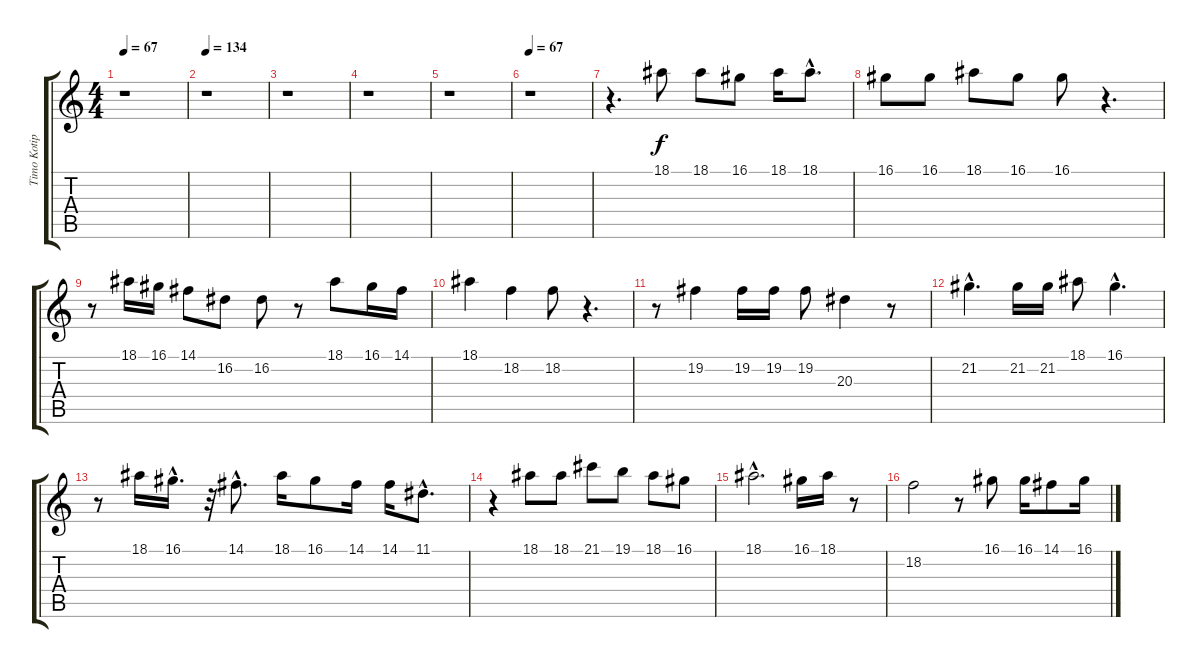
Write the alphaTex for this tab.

\track ("Timo Kotipelto" "Timo Kotip") {instrument lead3calliope}
\staff {score tabs}
\tuning (E4 B3 G3 D3 A2 E2) {hide}
\ts (4 4)
\tempo 67
\clef g2
\ks c
r.1{dy f} |
\tempo 134
r.1 |
r.1 |
r.1 |
r.1 |
\tempo 67
r.1 |
r.4{d} 18.1.8 18.1.8 16.1.8 18.1.16 18.1{hac}.8{d} |
16.1.8 16.1.8 18.1.8 16.1.8 16.1.8 r.4{d} |
r.8 18.1.16 16.1.16 14.1.8 16.2.8 16.2.8 r.8 18.1.8 16.1.16 14.1.16 |
18.1.4 18.2.4 18.2.8 r.4{d} |
r.8 19.2.4 19.2.16 19.2.16 19.2.8 20.3.4 r.8 |
21.2{hac}.4{d} 21.2.16 21.2.16 18.1.8 16.1{hac}.4{d} |
r.8 18.1.16 16.1{hac}.16{d} r.32 14.1{hac}.8{d} 18.1.16 16.1.8 14.1.16 14.1.16 11.1{hac}.8{d} |
r.4 18.1.8 18.1.8 21.1.8 19.1.8 18.1.8 16.1.8 |
18.1{hac}.2{d} 16.1.16 18.1.16 r.8 |
18.2.2 r.8 16.1.8 16.1.16 14.1.8 16.1.16
